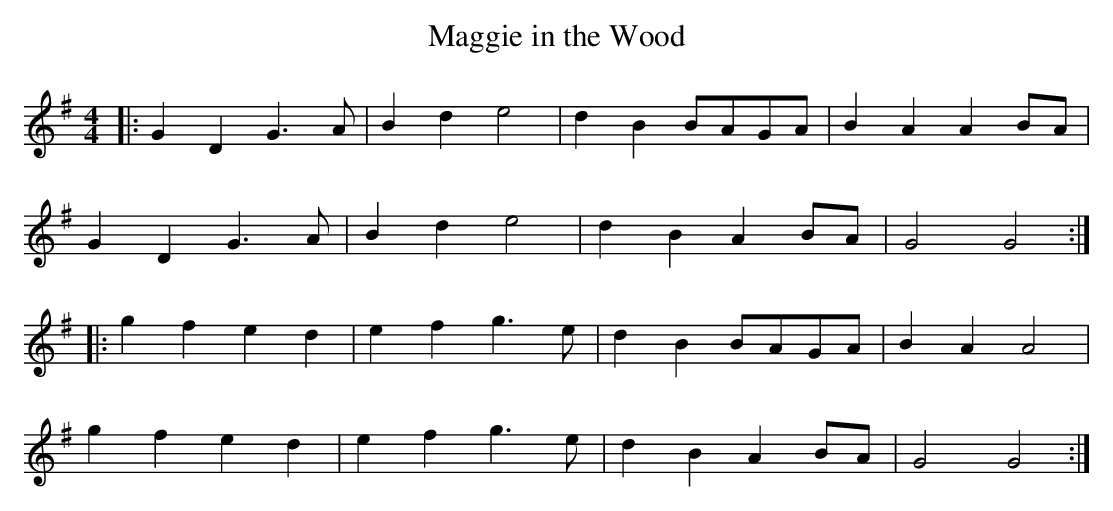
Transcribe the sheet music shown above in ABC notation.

X:1
T:Maggie in the Wood
M:4/4
L:1/8
K:G
|:G2D2G3A|B2d2e4|d2B2BAGA|B2A2A2BA|
G2D2G3A|B2d2e4|d2B2A2BA|G4G4:|
|:g2f2e2d2|e2f2g3e|d2B2BAGA|B2A2A4|
g2f2e2d2|e2f2g3e|d2B2A2BA|G4G4:|
